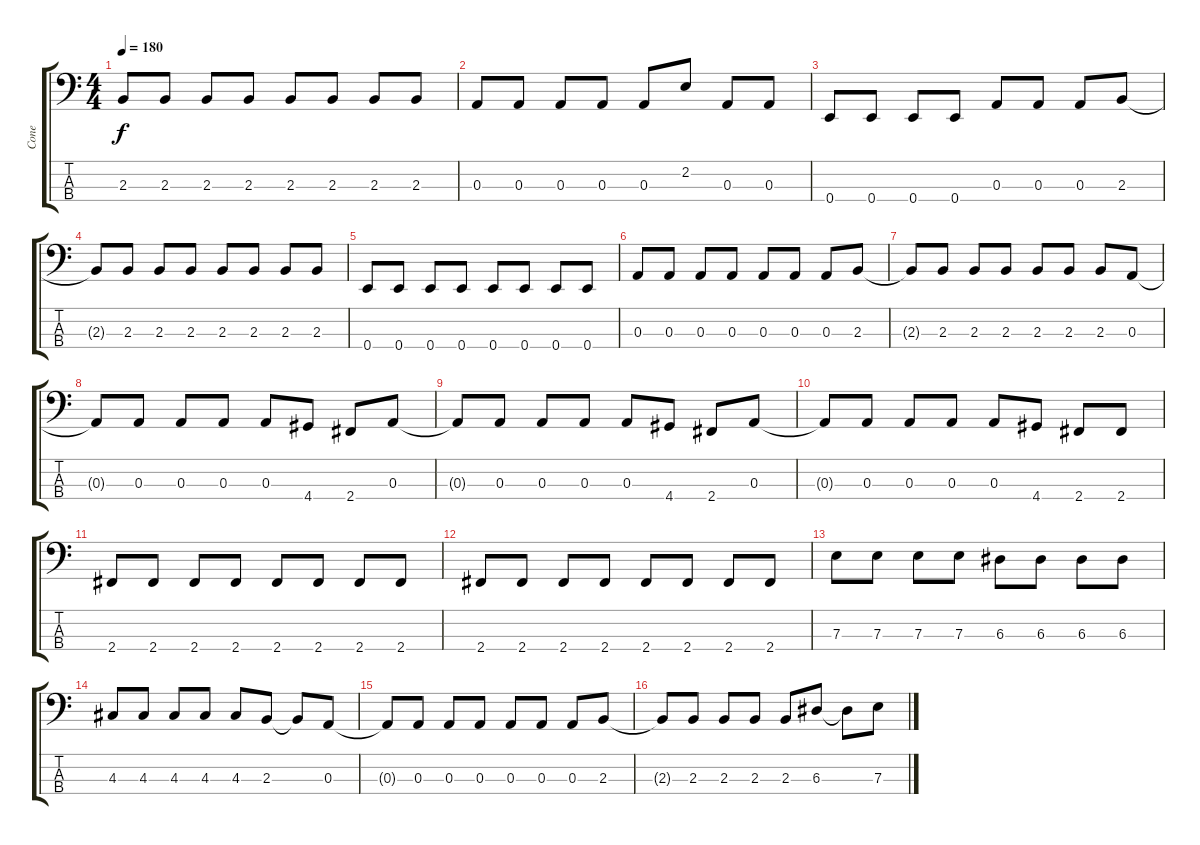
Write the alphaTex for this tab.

\track ("Cone" "Cone") {instrument electricbasspick}
\staff {score tabs}
\tuning (G2 D2 A1 E1) {hide}
\ts (4 4)
\tempo 180
\clef f4
\ks c
2.3{t}.8{dy f} 2.3.8 2.3.8 2.3.8 2.3.8 2.3.8 2.3.8 2.3.8 |
0.3.8 0.3.8 0.3.8 0.3.8 0.3.8 2.2.8 0.3.8 0.3.8 |
0.4.8 0.4.8 0.4.8 0.4.8 0.3.8 0.3.8 0.3.8 2.3.8 |
2.3{t}.8 2.3.8 2.3.8 2.3.8 2.3.8 2.3.8 2.3.8 2.3.8 |
0.4.8 0.4.8 0.4.8 0.4.8 0.4.8 0.4.8 0.4.8 0.4.8 |
0.3.8 0.3.8 0.3.8 0.3.8 0.3.8 0.3.8 0.3.8 2.3.8 |
2.3{t}.8 2.3.8 2.3.8 2.3.8 2.3.8 2.3.8 2.3.8 0.3.8 |
0.3{t}.8 0.3.8 0.3.8 0.3.8 0.3.8 4.4.8 2.4.8 0.3.8 |
0.3{t}.8 0.3.8 0.3.8 0.3.8 0.3.8 4.4.8 2.4.8 0.3.8 |
0.3{t}.8 0.3.8 0.3.8 0.3.8 0.3.8 4.4.8 2.4.8 2.4.8 |
2.4.8 2.4.8 2.4.8 2.4.8 2.4.8 2.4.8 2.4.8 2.4.8 |
2.4.8 2.4.8 2.4.8 2.4.8 2.4.8 2.4.8 2.4.8 2.4.8 |
7.3.8 7.3.8 7.3.8 7.3.8 6.3.8 6.3.8 6.3.8 6.3.8 |
4.3.8 4.3.8 4.3.8 4.3.8 4.3.8 2.3.8 2.3{t}.8 0.3.8 |
0.3{t}.8 0.3.8 0.3.8 0.3.8 0.3.8 0.3.8 0.3.8 2.3.8 |
2.3{t}.8 2.3.8 2.3.8 2.3.8 2.3.8 6.3.8 6.3{t}.8 7.3.8
